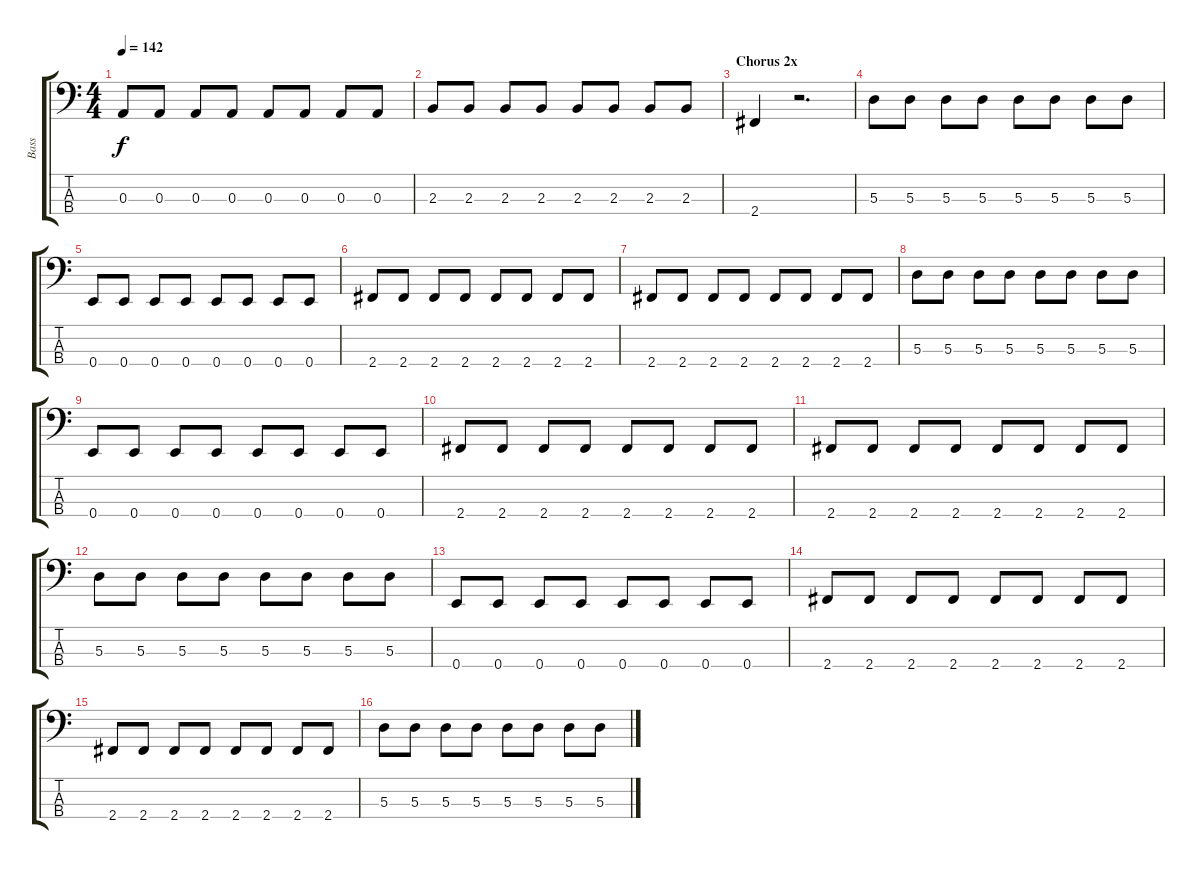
\track ("Bass" "Bass") {instrument electricbassfinger}
\staff {score tabs}
\tuning (G2 D2 A1 E1) {hide}
\ts (4 4)
\tempo 142
\clef f4
\ks c
0.3.8{dy f} 0.3.8 0.3.8 0.3.8 0.3.8 0.3.8 0.3.8 0.3.8 |
2.3.8 2.3.8 2.3.8 2.3.8 2.3.8 2.3.8 2.3.8 2.3.8 |
\section ("" "Chorus 2x")
2.4.4 r.2{d} |
5.3.8 5.3.8 5.3.8 5.3.8 5.3.8 5.3.8 5.3.8 5.3.8 |
0.4.8 0.4.8 0.4.8 0.4.8 0.4.8 0.4.8 0.4.8 0.4.8 |
2.4.8 2.4.8 2.4.8 2.4.8 2.4.8 2.4.8 2.4.8 2.4.8 |
2.4.8 2.4.8 2.4.8 2.4.8 2.4.8 2.4.8 2.4.8 2.4.8 |
5.3.8 5.3.8 5.3.8 5.3.8 5.3.8 5.3.8 5.3.8 5.3.8 |
0.4.8 0.4.8 0.4.8 0.4.8 0.4.8 0.4.8 0.4.8 0.4.8 |
2.4.8 2.4.8 2.4.8 2.4.8 2.4.8 2.4.8 2.4.8 2.4.8 |
2.4.8 2.4.8 2.4.8 2.4.8 2.4.8 2.4.8 2.4.8 2.4.8 |
5.3.8 5.3.8 5.3.8 5.3.8 5.3.8 5.3.8 5.3.8 5.3.8 |
0.4.8 0.4.8 0.4.8 0.4.8 0.4.8 0.4.8 0.4.8 0.4.8 |
2.4.8 2.4.8 2.4.8 2.4.8 2.4.8 2.4.8 2.4.8 2.4.8 |
2.4.8 2.4.8 2.4.8 2.4.8 2.4.8 2.4.8 2.4.8 2.4.8 |
5.3.8 5.3.8 5.3.8 5.3.8 5.3.8 5.3.8 5.3.8 5.3.8
